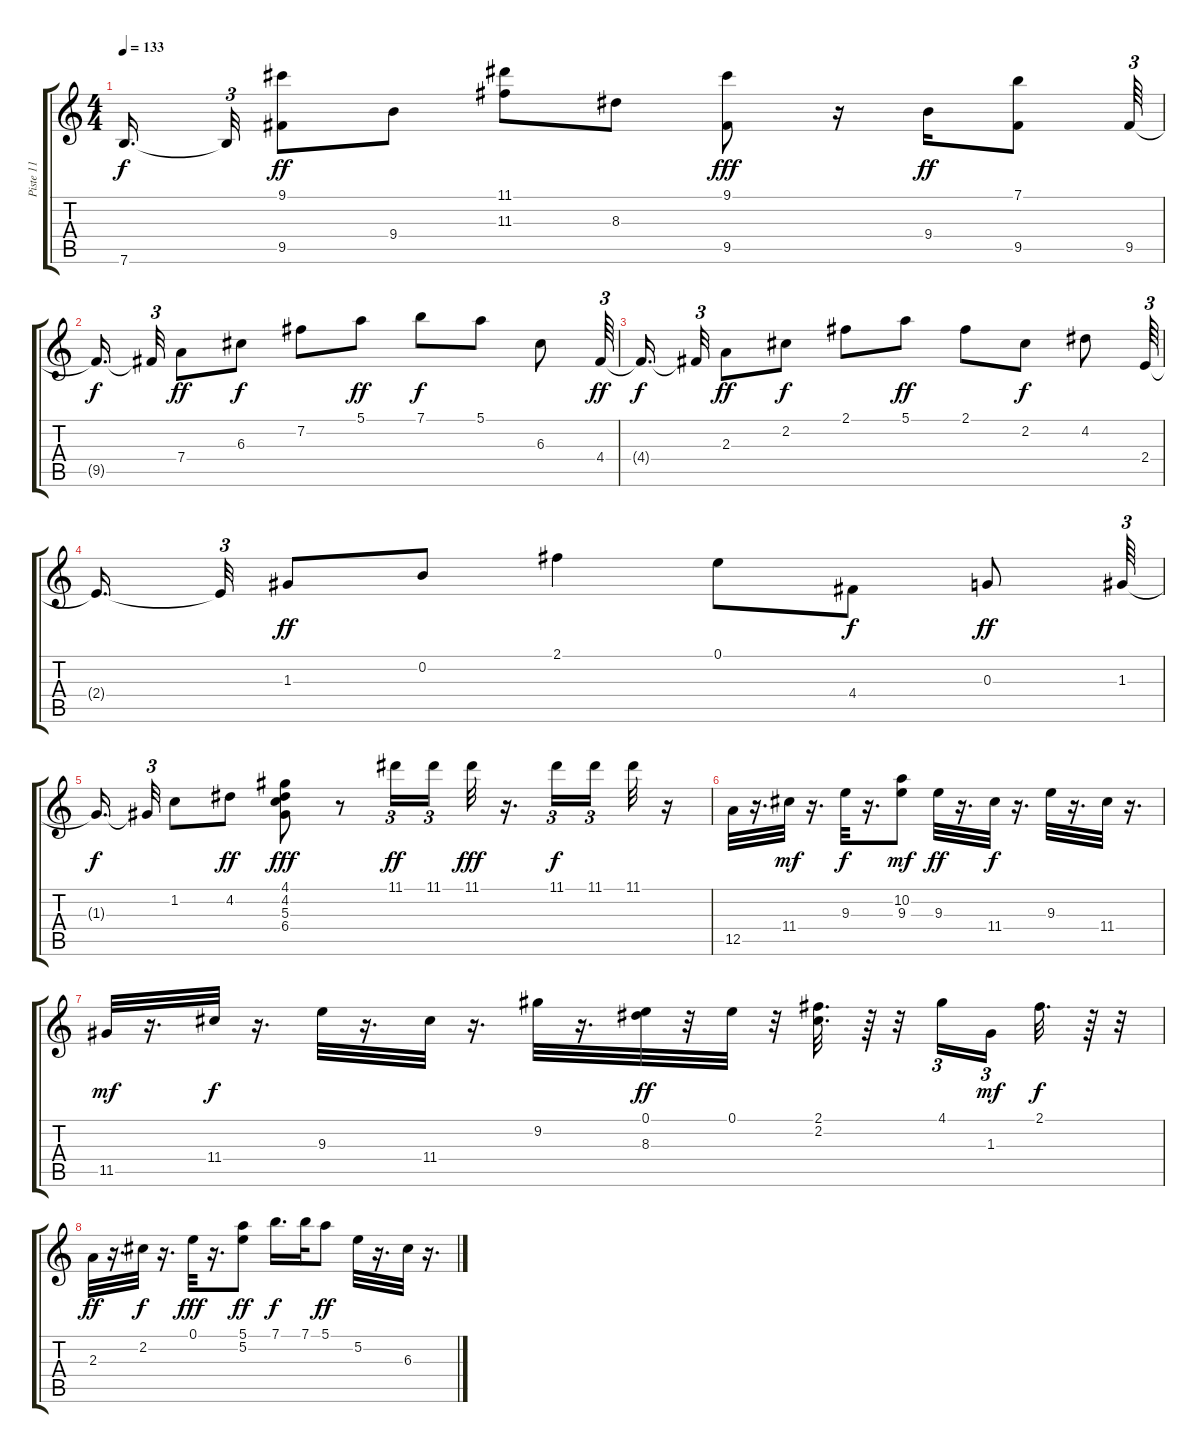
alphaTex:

\track ("Piste 11" "Piste 11") {solo instrument acousticguitarsteel}
\staff {score tabs}
\tuning (E4 B3 G3 D3 A2 E2) {hide}
\ts (4 4)
\tempo 133
\clef g2
\ks c
7.6{t}.16{d dy f beam splitsecondary} 7.6{t}.32{tu (3 2)} (9.1 9.5).8{dy ff} 9.4.8 (11.1 11.3).8 8.3.8 (9.1 9.5).8{dy fff} r.16 9.4.16{dy ff} (7.1 9.5).8 9.5.64{tu (3 2)} |
9.5{t}.16{d dy f beam splitsecondary} 9.5{t}.32{tu (3 2)} 7.4.8{dy ff} 6.3.8{dy f} 7.2.8 5.1.8{dy ff} 7.1.8{dy f} 5.1.8 6.3.8 4.4.64{tu (3 2) dy ff} |
4.4{t}.16{d dy f beam splitsecondary} 4.4{t}.32{tu (3 2)} 2.3.8{dy ff} 2.2.8{dy f} 2.1.8 5.1.8{dy ff} 2.1.8 2.2.8{dy f} 4.2.8 2.4.64{tu (3 2)} |
2.4{t}.16{d beam splitsecondary} 2.4{t}.32{tu (3 2)} 1.3.8{dy ff} 0.2.8 2.1.4 0.1.8 4.4.8{dy f} 0.3.8{dy ff} 1.3.64{tu (3 2)} |
1.3{t}.16{d dy f beam splitsecondary} 1.3{t}.32{tu (3 2)} 1.2.8 4.2.8{dy ff} (4.1 4.2 5.3 6.4).8{dy fff} r.8 11.1.16{tu (3 2) dy ff} 11.1.16{tu (3 2) beam splitsecondary} 11.1.32{dy fff} r.16{d} 11.1.16{tu (3 2) dy f} 11.1.16{tu (3 2) beam splitsecondary} 11.1.32 r.16 |
12.5.32 r.16{d} 11.4.32{dy mf} r.16{d} 9.3.32{dy f} r.16{d} (10.2 9.3).8{dy mf} 9.3.32{dy ff} r.16{d} 11.4.32{dy f} r.16{d} 9.3.32 r.16{d} 11.4.32 r.16{d} |
11.5.32{dy mf} r.16{d} 11.4.32{dy f} r.16{d} 9.3.32 r.16{d} 11.4.32 r.16{d} 9.2.32 r.16{d} (0.1 8.3).32{dy ff} r.32 0.1.32 r.32 (2.1 2.2).32{d} r.64 r.32 4.1.16{tu (3 2)} 1.3.16{tu (3 2) dy mf beam splitsecondary} 2.1.32{d dy f} r.64 r.32 |
2.3.32{dy ff} r.16{d} 2.2.32{dy f} r.16{d} 0.1.32{dy fff} r.16{d} (5.1 5.2).8{dy ff} 7.1.16{d dy f} 7.1.32 5.1.8{dy ff} 5.2.32 r.16{d} 6.3.32 r.16{d}
